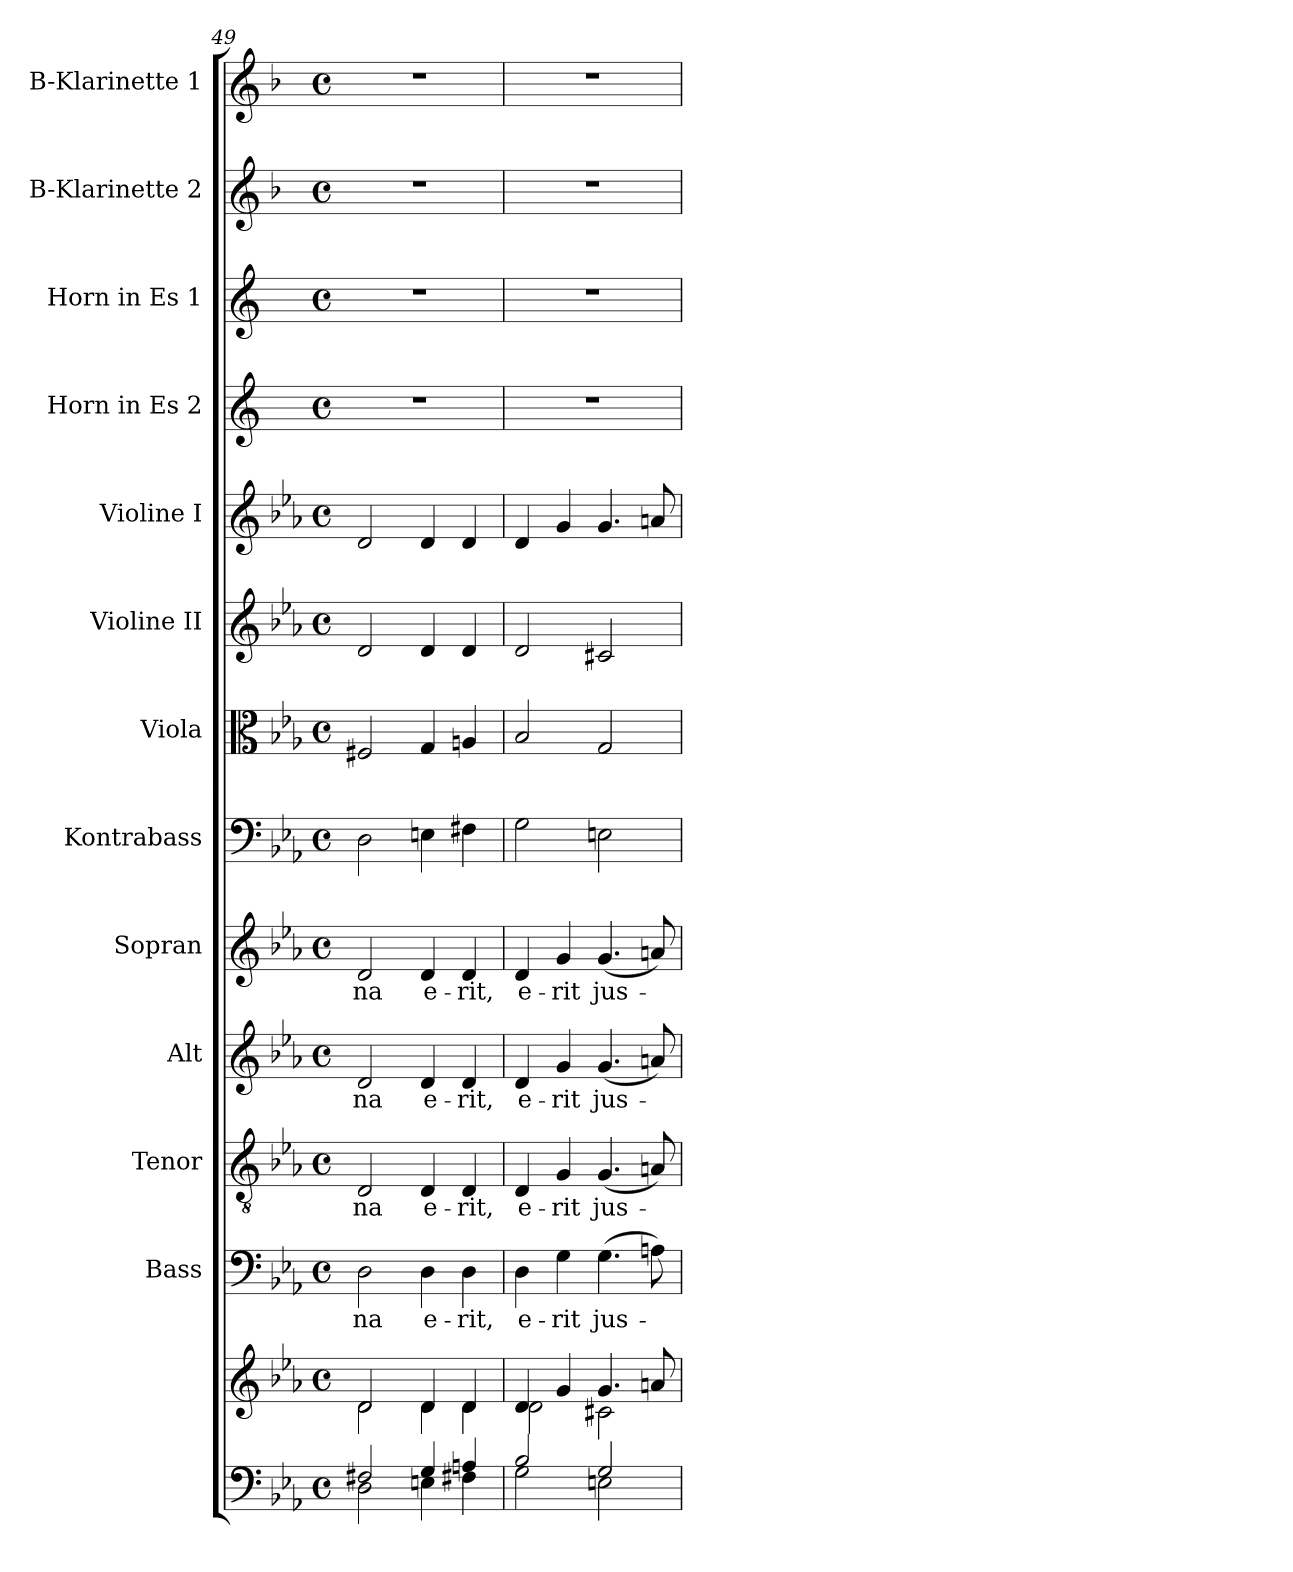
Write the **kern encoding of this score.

**kern	**kern	**kern	**text	**kern	**text	**kern	**text	**kern	**text	**kern	**kern	**kern	**kern	**kern	**kern	**kern	**kern
*part13	*part13	*part12	*part12	*part11	*part11	*part10	*part10	*part9	*part9	*part8	*part7	*part6	*part5	*part4	*part3	*part2	*part1
*staff14	*staff13	*staff12	*staff12	*staff11	*staff11	*staff10	*staff10	*staff9	*staff9	*staff8	*staff7	*staff6	*staff5	*staff4	*staff3	*staff2	*staff1
*	*	*I"Bass	*	*I"Tenor	*	*I"Alt	*	*I"Sopran	*	*I"Kontrabass	*I"Viola	*I"Violine II	*I"Violine I	*I"Horn in Es 2	*I"Horn in Es 1	*I"B-Klarinette 2	*I"B-Klarinette 1
*	*	*I'B.	*	*I'T.	*	*I'A.	*	*I'S.	*	*I'Kb.	*I'Vla.	*I'Vl. II	*I'Vl. I	*	*	*I'B Kl. 2	*I'B Kl. 1
*clefF4	*clefG2	*clefF4	*	*clefGv2	*	*clefG2	*	*clefG2	*	*clefF4	*clefC3	*clefG2	*clefG2	*clefG2	*clefG2	*clefG2	*clefG2
*	*	*	*	*	*	*	*	*	*	*ITrd7c12	*	*	*	*ITrd5c9	*ITrd5c9	*ITrd1c2	*ITrd1c2
*k[b-e-a-]	*k[b-e-a-]	*k[b-e-a-]	*	*k[b-e-a-]	*	*k[b-e-a-]	*	*k[b-e-a-]	*	*k[b-e-a-]	*k[b-e-a-]	*k[b-e-a-]	*k[b-e-a-]	*k[b-e-a-]	*k[b-e-a-]	*k[b-e-a-]	*k[b-e-a-]
*E-:	*E-:	*E-:	*	*E-:	*	*E-:	*	*E-:	*	*E-:	*E-:	*E-:	*E-:	*E-:	*E-:	*E-:	*E-:
*M4/4	*M4/4	*M4/4	*	*M4/4	*	*M4/4	*	*M4/4	*	*M4/4	*M4/4	*M4/4	*M4/4	*M4/4	*M4/4	*M4/4	*M4/4
*met(c)	*met(c)	*met(c)	*	*met(c)	*	*met(c)	*	*met(c)	*	*met(c)	*met(c)	*met(c)	*met(c)	*met(c)	*met(c)	*met(c)	*met(c)
=49	=49	=49	=49	=49	=49	=49	=49	=49	=49	=49	=49	=49	=49	=49	=49	=49	=49
*^	*^	*	*	*	*	*	*	*	*	*	*	*	*	*	*	*	*
!	!	!	!	!	!LO:LY:b	!	!LO:LY:b	!	!LO:LY:b	!	!LO:LY:b	!	!	!	!	!	!	!	!
2F#X/	2D\	2d/	2d\	2D\	-na	2D/	-na	2d/	-na	2d/	-na	2DD\	2F#X/	2d/	2d/	1r	1r	1r	1r
!	!	!	!	!	!LO:LY:b	!	!LO:LY:b	!	!LO:LY:b	!	!LO:LY:b	!	!	!	!	!	!	!	!
4G/	4En\	4d/	4d\	4D\	e-	4D/	e-	4d/	e-	4d/	e-	4EEn\	4G/	4d/	4d/	.	.	.	.
!	!	!	!	!	!LO:LY:b	!	!LO:LY:b	!	!LO:LY:b	!	!LO:LY:b	!	!	!	!	!	!	!	!
4An/	4F#X\	4d/	4d\	4D\	-rit,	4D/	-rit,	4d/	-rit,	4d/	-rit,	4FF#X\	4An/	4d/	4d/	.	.	.	.
=50	=50	=50	=50	=50	=50	=50	=50	=50	=50	=50	=50	=50	=50	=50	=50	=50	=50	=50	=50
!	!	!	!	!	!LO:LY:b	!	!LO:LY:b	!	!LO:LY:b	!	!LO:LY:b	!	!	!	!	!	!	!	!
2B-/	2G\	4d/	2d\	4D\	e-	4D/	e-	4d/	e-	4d/	e-	2GG\	2B-/	2d/	4d/	1r	1r	1r	1r
!	!	!	!	!	!LO:LY:b	!	!LO:LY:b	!	!LO:LY:b	!	!LO:LY:b	!	!	!	!	!	!	!	!
.	.	4g/	.	4G\	-rit	4G/	-rit	4g/	-rit	4g/	-rit	.	.	.	4g/	.	.	.	.
!	!	!	!	!	!LO:LY:b	!	!LO:LY:b	!	!LO:LY:b	!	!LO:LY:b	!	!	!	!	!	!	!	!
2G/	2En\	4.g/	2c#X\	(>4.G\	jus-	(<4.G/	jus-	(<4.g/	jus-	(<4.g/	jus-	2EEn\	2G/	2c#X/	4.g/	.	.	.	.
.	.	8an/	.	8An\)	.	8An/)	.	8an/)	.	8an/)	.	.	.	.	8an/	.	.	.	.
*v	*v	*	*	*	*	*	*	*	*	*	*	*	*	*	*	*	*	*	*
*	*v	*v	*	*	*	*	*	*	*	*	*	*	*	*	*	*	*	*
=	=	=	=	=	=	=	=	=	=	=	=	=	=	=	=	=	=
*-	*-	*-	*-	*-	*-	*-	*-	*-	*-	*-	*-	*-	*-	*-	*-	*-	*-
